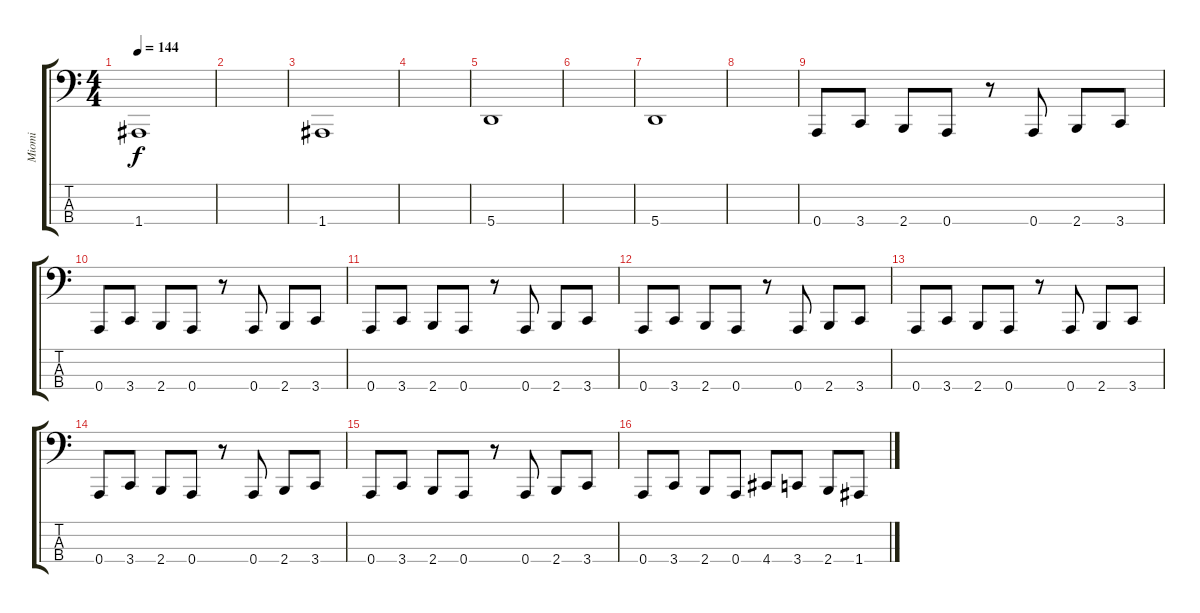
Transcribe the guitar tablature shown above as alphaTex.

\track ("Miomi" "Miomi") {instrument electricbassfinger}
\staff {score tabs}
\tuning (G2 A1 E1 A0) {hide}
\ts (4 4)
\tempo 144
\clef f4
\ks c
1.4.1{dy f} |
|
1.4.1 |
|
5.4.1 |
|
5.4.1 |
|
0.4.8 3.4.8 2.4.8 0.4.8 r.8 0.4.8 2.4.8 3.4.8 |
0.4.8 3.4.8 2.4.8 0.4.8 r.8 0.4.8 2.4.8 3.4.8 |
0.4.8 3.4.8 2.4.8 0.4.8 r.8 0.4.8 2.4.8 3.4.8 |
0.4.8 3.4.8 2.4.8 0.4.8 r.8 0.4.8 2.4.8 3.4.8 |
0.4.8 3.4.8 2.4.8 0.4.8 r.8 0.4.8 2.4.8 3.4.8 |
0.4.8 3.4.8 2.4.8 0.4.8 r.8 0.4.8 2.4.8 3.4.8 |
0.4.8 3.4.8 2.4.8 0.4.8 r.8 0.4.8 2.4.8 3.4.8 |
0.4.8 3.4.8 2.4.8 0.4.8 4.4.8 3.4.8 2.4.8 1.4.8
